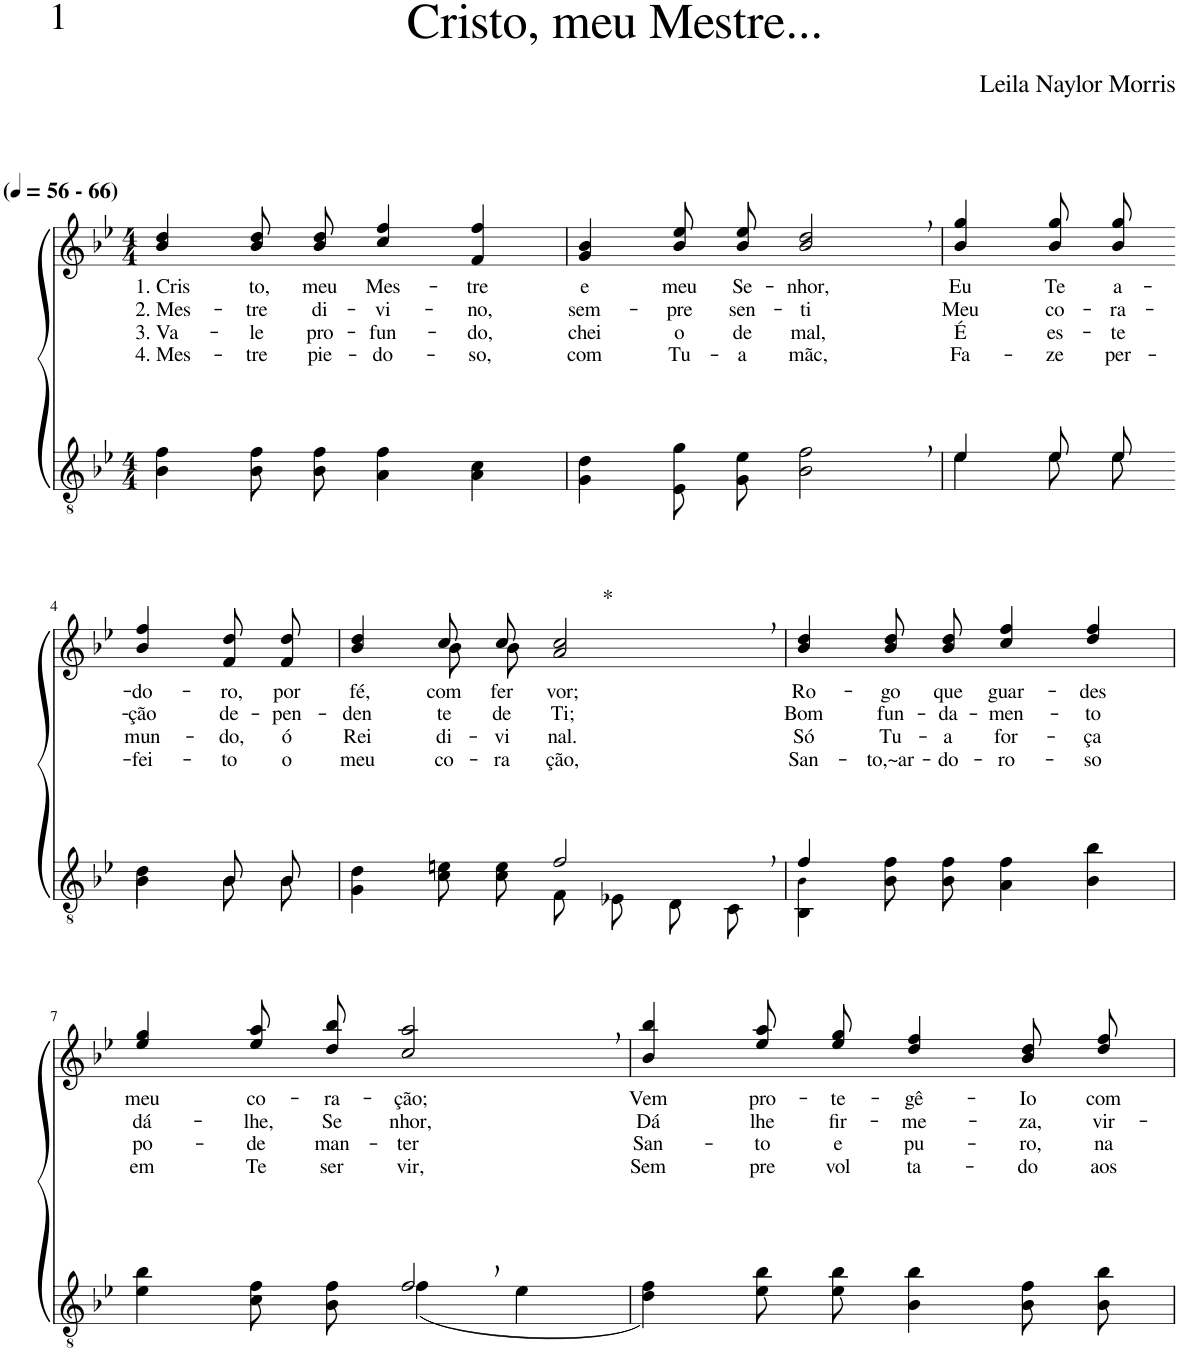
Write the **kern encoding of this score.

**kern	**kern	**text	**text	**text	**text	**harte
*part2	*part1	*part1	*part1	*part1	*part1	*part1
*staff2	*staff1	*staff1	*staff1	*staff1	*staff1	*
*I"Parte III e IV	*I"Parte I e II	*	*	*	*	*
*clefGv2	*clefG2	*	*	*	*	*
*Trd4c7	*Trd4c7	*	*	*	*	*
*k[b-e-]	*k[b-e-]	*	*	*	*	*
*M4/4	*M4/4	*	*	*	*	*
*MM56	*MM56	*	*	*	*	*
=1	=1	=1	=1	=1	=1	=1
!	!LO:TX:a:B:t=(	!	!	!	!	!
!	!LO:TX:a:B:t=- 66)	!	!	!	!	!
!	!	!LO:LY:b	!LO:LY:b	!LO:LY:b	!LO:LY:b	!
4B-\ 4f\	4b-/ 4dd/	1. Cris	2. Mes-	3. Va-	4. Mes-	.
!	!	!LO:LY:b	!LO:LY:b	!LO:LY:b	!LO:LY:b	!
8B-\ 8f\L	8b-\ 8dd\L	to,	-tre	-le	-tre	.
!	!	!LO:LY:b	!LO:LY:b	!LO:LY:b	!LO:LY:b	!
8B-\ 8f\J	8b-\ 8dd\J	meu	di-	pro-	pie-	.
!	!	!LO:LY:b	!LO:LY:b	!LO:LY:b	!LO:LY:b	!
4A\ 4f\	4cc/ 4ff/	Mes-	-vi-	-fun-	-do-	.
!	!	!LO:LY:b	!LO:LY:b	!LO:LY:b	!LO:LY:b	!
4A\ 4c\	4f/ 4ff/	-tre	-no,	-do,	-so,	.
=2	=2	=2	=2	=2	=2	=2
!	!	!LO:LY:b	!LO:LY:b	!LO:LY:b	!LO:LY:b	!
4G\ 4d\	4g/ 4b-/	e	sem-	chei	com	.
!	!	!LO:LY:b	!LO:LY:b	!LO:LY:b	!LO:LY:b	!
8E-/ 8g/L	8b-\ 8ee-\L	meu	-pre	o	Tu-	.
!	!	!LO:LY:b	!LO:LY:b	!LO:LY:b	!LO:LY:b	!
8G/ 8e-/J	8b-\ 8ee-\J	Se-	sen-	de	-a	.
!	!	!LO:LY:b	!LO:LY:b	!LO:LY:b	!LO:LY:b	!
2B-\, 2f\,	2b-/, 2dd/,	-nhor,	-ti	mal,	mãc,	.
=3	=3	=3	=3	=3	=3	=3
*^	*	*	*	*	*	*
!	!	!	!LO:LY:b	!LO:LY:b	!LO:LY:b	!LO:LY:b	!
4e-\	4e-/	4b-/ 4gg/	Eu	Meu	É	Fa-	.
!	!	!	!LO:LY:b	!LO:LY:b	!LO:LY:b	!LO:LY:b	!
8e-\L	8e-/L	8b-\ 8gg\L	Te	co-	es-	-ze	.
!	!	!	!LO:LY:b	!LO:LY:b	!LO:LY:b	!LO:LY:b	!
8e-\J	8e-/J	8b-\ 8gg\J	a-	-ra-	-te	per-	.
!!LO:LB:g=z
=4-	=4-	=4-	=4-	=4-	=4-	=4-	=4-
!	!	!	!LO:LY:b	!LO:LY:b	!LO:LY:b	!LO:LY:b	!
4d\	4B-\	4b-/ 4ff/	-do-	-ção	mun-	-fei-	.
!	!	!	!LO:LY:b	!LO:LY:b	!LO:LY:b	!LO:LY:b	!
8B-/L	8B-\L	8f/ 8dd/L	-ro,	de-	-do,	-to	.
!	!	!	!LO:LY:b	!LO:LY:b	!LO:LY:b	!LO:LY:b	!
8B-/J	8B-\J	8f/ 8dd/J	por	-pen-	ó	o	.
=5	=5	=5	=5	=5	=5	=5	=5
!	!	!	!LO:LY:b	!LO:LY:b	!LO:LY:b	!LO:LY:b	!
*	*	*^	*	*	*	*	*
2ryy	4G\ 4d\	4b-/ 4dd/	4ryy	fé,	-den-	Rei	meu	.
!	!	!	!	!LO:LY:b	!LO:LY:b	!LO:LY:b	!LO:LY:b	!
.	8c\ 8en\L	8cc/L	8b-\L	com	-te	di-	co-	.
!	!	!	!	!LO:LY:b	!LO:LY:b	!LO:LY:b	!LO:LY:b	!
.	8c\ 8e\J	8cc/J	8b-\J	fer-	de	-vi-	-ra-	.
!	!	!	!	!LO:LY:b	!LO:LY:b	!LO:LY:b	!LO:LY:b	!LO:H:kt=*
2f,/	8F\L	2a/, 2cc/,	2ryy	-vor;	Ti;	-nal.	-ção,	N
.	8E-X\J	.	.	.	.	.	.	.
.	8D\L	.	.	.	.	.	.	.
.	8C\J	.	.	.	.	.	.	.
*	*	*v	*v	*	*	*	*	*
=6	=6	=6	=6	=6	=6	=6	=6
!	!	!	!LO:LY:b	!LO:LY:b	!LO:LY:b	!LO:LY:b	!
4f/	4BB-\ 4B-!\	4b-/ 4dd/	Ro-	Bom	Só	San-	.
!	!	!	!LO:LY:b	!LO:LY:b	!LO:LY:b	!LO:LY:b	!
2.ryy	8B-\ 8f\L	8b-\ 8dd\L	-go	fun-	Tu-	-to,~ar-	.
!	!	!	!LO:LY:b	!LO:LY:b	!LO:LY:b	!LO:LY:b	!
.	8B-\ 8f\J	8b-\ 8dd\J	que	-da-	-a	-do-	.
!	!	!	!LO:LY:b	!LO:LY:b	!LO:LY:b	!LO:LY:b	!
.	4A\ 4f\	4cc/ 4ff/	guar-	-men-	for-	-ro-	.
!	!	!	!LO:LY:b	!LO:LY:b	!LO:LY:b	!LO:LY:b	!
.	4B-\ 4b-\	4dd/ 4ff/	-des	-to	-ça	-so	.
!!LO:LB:g=z
=7	=7	=7	=7	=7	=7	=7	=7
!	!	!	!LO:LY:b	!LO:LY:b	!LO:LY:b	!LO:LY:b	!
2ryy	4e-\ 4b-\	4ee-/ 4gg/	meu	dá-	po-	em	.
!	!	!	!LO:LY:b	!LO:LY:b	!LO:LY:b	!LO:LY:b	!
.	8c\ 8f\L	8ee-\ 8aa\L	co-	-lhe,	-de	Te	.
!	!	!	!LO:LY:b	!LO:LY:b	!LO:LY:b	!LO:LY:b	!
.	8B-\ 8f\J	8dd\ 8bb-\J	-ra-	Se	man-	ser	.
!	!	!	!LO:LY:b	!LO:LY:b	!LO:LY:b	!LO:LY:b	!
2f,/	(4f\	2cc/, 2aa/,	-ção;	nhor,	-ter	vir,	.
.	4e-\	.	.	.	.	.	.
=8	=8	=8	=8	=8	=8	=8	=8
!	!	!	!LO:LY:b	!LO:LY:b	!LO:LY:b	!LO:LY:b	!
*v	*v	*	*	*	*	*	*
4d\ 4f\)	4b-/ 4bb-/	Vem	Dá	San-	Sem	.
!	!	!LO:LY:b	!LO:LY:b	!LO:LY:b	!LO:LY:b	!
8e-\ 8b-\L	8ee-\ 8aa\L	pro-	lhe	-to	pre	.
!	!	!LO:LY:b	!LO:LY:b	!LO:LY:b	!LO:LY:b	!
8e-\ 8b-\J	8ee-\ 8gg\J	-te-	fir-	e	vol	.
!	!	!LO:LY:b	!LO:LY:b	!LO:LY:b	!LO:LY:b	!
4B-\ 4b-\	4dd/ 4ff/	-gê-	-me-	pu-	ta-	.
!	!	!LO:LY:b	!LO:LY:b	!LO:LY:b	!LO:LY:b	!
8B-\ 8f\L	8b-\ 8dd\L	-Io	-za,	-ro,	-do	.
!	!	!LO:LY:b	!LO:LY:b	!LO:LY:b	!LO:LY:b	!
8B-\ 8b-\J	8dd\ 8ff\J	com	vir-	na	aos	.
=	=	=	=	=	=	=
*-	*-	*-	*-	*-	*-	*-
